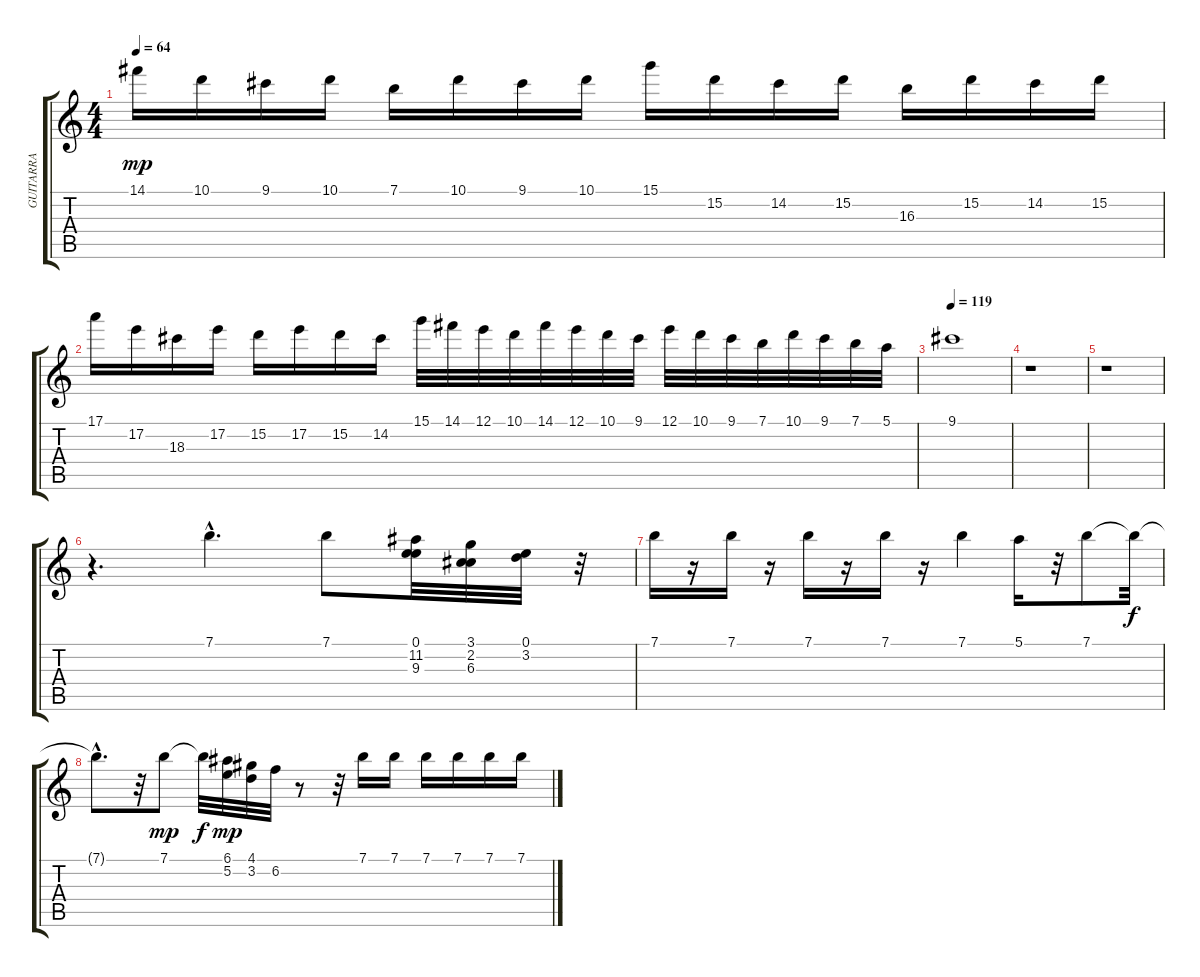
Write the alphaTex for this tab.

\track ("GUITARRA" "GUITARRA") {instrument overdrivenguitar}
\staff {score tabs}
\tuning (E4 B3 G3 D3 A2 E2) {hide}
\ts (4 4)
\tempo 64
\clef g2
\ks c
14.1.16{dy mp} 10.1.16 9.1.16 10.1.16 7.1.16 10.1.16 9.1.16 10.1.16 15.1.16 15.2.16 14.2.16 15.2.16 16.3.16 15.2.16 14.2.16 15.2.16 |
17.1.16 17.2.16 18.3.16 17.2.16 15.2.16 17.2.16 15.2.16 14.2.16 15.1.32 14.1.32 12.1.32 10.1.32 14.1.32 12.1.32 10.1.32 9.1.32 12.1.32 10.1.32 9.1.32 7.1.32 10.1.32 9.1.32 7.1.32 5.1.32 |
\tempo 119
9.1.1 |
r.1 |
r.1 |
r.4{d} 7.1{hac}.4{d} 7.1.8 (0.1 11.2 9.3).32 (3.1 2.2 6.3).32 (0.1 3.2).32 r.32 |
7.1.16 r.16 7.1.16 r.16 7.1.16 r.16 7.1.16 r.16 7.1.4 5.1.16 r.32 7.1.8 7.1{t}.32{dy f} |
7.1{hac t}.8{d} r.32 7.1.8{dy mp} 7.1{t}.32{dy f} (6.1 5.2).32{dy mp} (4.1 3.2).32 6.2.32 r.8 r.32 7.1.16 7.1.16 7.1.16 7.1.16 7.1.16 7.1.16
